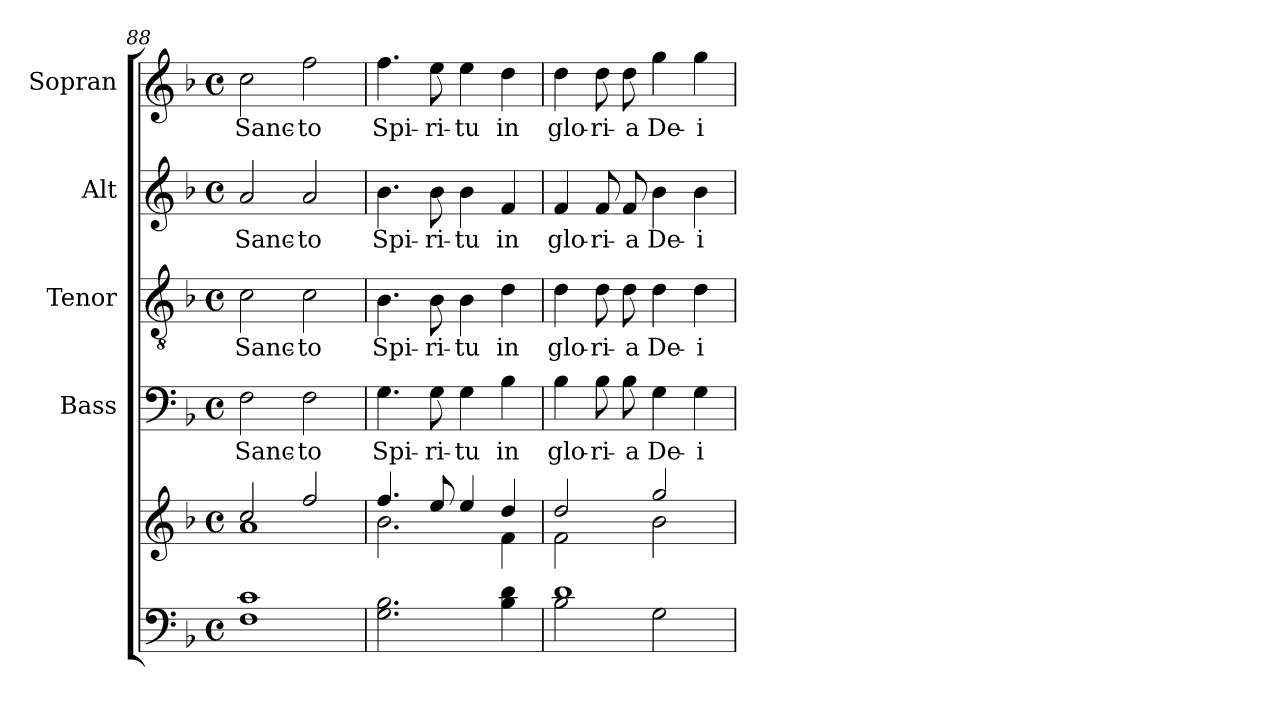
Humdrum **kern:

**kern	**kern	**kern	**text	**kern	**text	**kern	**text	**kern	**text
*part5	*part5	*part4	*part4	*part3	*part3	*part2	*part2	*part1	*part1
*staff6	*staff5	*staff4	*staff4	*staff3	*staff3	*staff2	*staff2	*staff1	*staff1
*	*	*I"Bass	*	*I"Tenor	*	*I"Alt	*	*I"Sopran	*
*	*	*I'B.	*	*I'T.	*	*I'A.	*	*I'S.	*
!!LO:LB:g=z
*clefF4	*clefG2	*clefF4	*	*clefGv2	*	*clefG2	*	*clefG2	*
*k[b-]	*k[b-]	*k[b-]	*	*k[b-]	*	*k[b-]	*	*k[b-]	*
*F:	*F:	*F:	*	*F:	*	*F:	*	*F:	*
*M4/4	*M4/4	*M4/4	*	*M4/4	*	*M4/4	*	*M4/4	*
*met(c)	*met(c)	*met(c)	*	*met(c)	*	*met(c)	*	*met(c)	*
=88	=88	=88	=88	=88	=88	=88	=88	=88	=88
*	*^	*	*	*	*	*	*	*	*
!	!	!	!	!LO:LY:b	!	!LO:LY:b	!	!LO:LY:b	!	!LO:LY:b
1F 1c	2cc/	1a	2F\	Sanc-	2c\	Sanc-	2a/	Sanc-	2cc\	Sanc-
!	!	!	!	!LO:LY:b	!	!LO:LY:b	!	!LO:LY:b	!	!LO:LY:b
.	2ff/	.	2F\	-to	2c\	-to	2a/	-to	2ff\	-to
=89	=89	=89	=89	=89	=89	=89	=89	=89	=89	=89
!	!	!	!	!LO:LY:b	!	!LO:LY:b	!	!LO:LY:b	!	!LO:LY:b
2.G\ 2.B-\	4.ff/	2.b-\	4.G\	Spi-	4.B-\	Spi-	4.b-\	Spi-	4.ff\	Spi-
!	!	!	!	!LO:LY:b	!	!LO:LY:b	!	!LO:LY:b	!	!LO:LY:b
.	8ee/	.	8G\	-ri-	8B-\	-ri-	8b-\	-ri-	8ee\	-ri-
!	!	!	!	!LO:LY:b	!	!LO:LY:b	!	!LO:LY:b	!	!LO:LY:b
.	4ee/	.	4G\	-tu	4B-\	-tu	4b-\	-tu	4ee\	-tu
!	!	!	!	!LO:LY:b	!	!LO:LY:b	!	!LO:LY:b	!	!LO:LY:b
4B-\ 4d\	4dd/	4f\	4B-\	in	4d\	in	4f/	in	4dd\	in
=90	=90	=90	=90	=90	=90	=90	=90	=90	=90	=90
*^	*	*	*	*	*	*	*	*	*	*
!	!	!	!	!	!LO:LY:b	!	!LO:LY:b	!	!LO:LY:b	!	!LO:LY:b
1d	2B-\	2dd/	2f\	4B-\	glo-	4d\	glo-	4f/	glo-	4dd\	glo-
!	!	!	!	!	!LO:LY:b	!	!LO:LY:b	!	!LO:LY:b	!	!LO:LY:b
.	.	.	.	8B-\	-ri-	8d\	-ri-	8f/	-ri-	8dd\	-ri-
!	!	!	!	!	!LO:LY:b	!	!LO:LY:b	!	!LO:LY:b	!	!LO:LY:b
.	.	.	.	8B-\	-a	8d\	-a	8f/	-a	8dd\	-a
!	!	!	!	!	!LO:LY:b	!	!LO:LY:b	!	!LO:LY:b	!	!LO:LY:b
.	2G\	2gg/	2b-\	4G\	De-	4d\	De-	4b-\	De-	4gg\	De-
!	!	!	!	!	!LO:LY:b	!	!LO:LY:b	!	!LO:LY:b	!	!LO:LY:b
.	.	.	.	4G\	-i	4d\	-i	4b-\	-i	4gg\	-i
*v	*v	*	*	*	*	*	*	*	*	*	*
*	*v	*v	*	*	*	*	*	*	*	*
=	=	=	=	=	=	=	=	=	=
*-	*-	*-	*-	*-	*-	*-	*-	*-	*-
